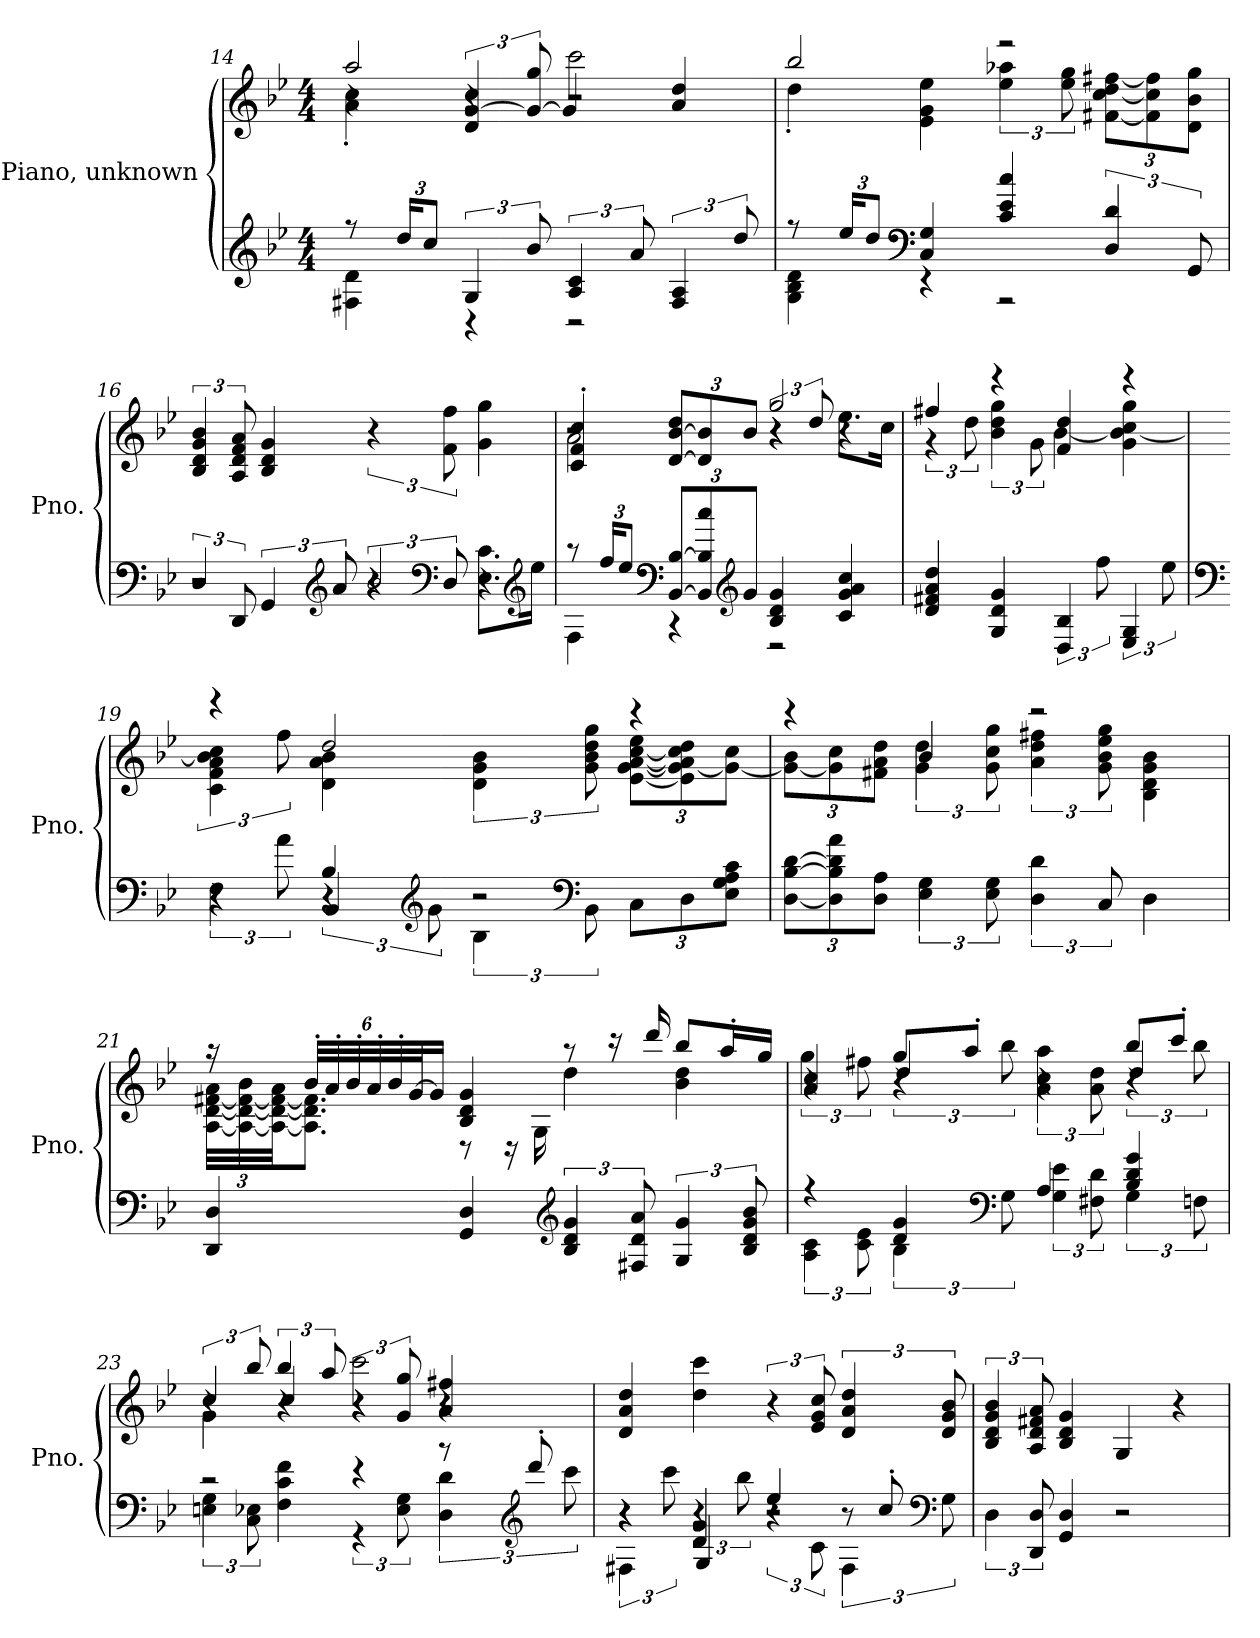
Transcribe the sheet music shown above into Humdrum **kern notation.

**kern	**kern
*part1	*part1
*staff2	*staff1
*I"Piano, unknown	*
*I'Pno.	*
*clefG2	*clefG2
*k[b-e-]	*k[b-e-]
*M4/4	*M4/4
=14	=14
*^	*^
*	*	*	*^
8r	4F#X\ 4d\	2aa/	4a\' 4cc\'	4r
*Xbrackettup	*	*	*	*
24dd/KL	.	.	.	.
12cc/J	.	.	.	.
*brackettup	*	*	*	*
6G/	4r	.	4r	6d/ [6g/ 6cc/
12b-/	.	.	.	12g/_ 12gg/
6A/ 6c/	2r	2r	2ccc\	4g/]
12a/	.	.	.	.
6F#/ 6A/	.	.	.	4a/ 4dd/
12dd/	.	.	.	.
*	*	*	*v	*v
=15	=15	=15	=15
8r	4G\ 4B-\ 4d\	2bb-/	4dd'\
*Xbrackettup	*	*	*
24ee-/KL	.	.	.
12dd/J	.	.	.
*clefF4	*	*	*
4C/ 4G/	4r	.	4e-\ 4g\ 4ee-\
4c/ 4e-/ 4cc/	2r	2r	6ee-\ 6aa-X\
.	.	.	12ee-\ 12gg\
*brackettup	*	*	*Xbrackettup
6D/ 6d/	.	.	[12f#X\ [12cc\ 12dd\ [12ff#X\L
.	.	.	12f#\] 12cc\] 12ff#\]
12GG/	.	.	12d\ 12b-\ 12gg\J
*	*	*v	*v
!!LO:PB:g=z
=16	=16	=16
*	*^	*
*	*	*	*brackettup
2r	2r	6D/	6B-/ 6d/ 6g/ 6b-/
.	.	12DD/	12A/ 12d/ 12f/ 12a/
.	.	6GG/	4B-/ 4d/ 4g/
*clefG2	*	*	*
.	.	12a/	.
2b-/	4r	6r	6r
*clefF4	*	*	*
.	.	12D/	12f\ 12ff\
.	8.E-\ 8.c\L	4r	4g\ 4gg\
*clefG2	*	*	*
.	16ee-\Jk	.	.
*	*v	*v	*
=17	=17	=17
*	*	*^
*	*	*	*^
8r	4F\	2r	2a\	4c/' 4f/' 4cc/'
*Xbrackettup	*	*	*	*
24ff/KL	.	.	.	.
12ee-/J	.	.	.	.
*clefF4	*	*	*	*
*	*	*	*	*Xbrackettup
[12BB-/ [12B-/L	4r	.	.	[12d/ [12b-/ 12dd/L
12BB-/] 12B-/] 12cc/	.	.	.	12d/] 12b-/]
*clefG2	*	*	*	*
12g/J	.	.	.	12b-/J
*	*	*	*	*brackettup
4B-/ 4d/ 4g/	2r	2gg/	4r	6r
.	.	.	.	12dd/
4c/ 4g/ 4a/ 4cc/	.	.	8.ee-\L	4r
.	.	.	16cc\Jk	.
*v	*v	*	*	*
*	*	*v	*v
=18	=18	=18
4d/ 4f#X/ 4a/ 4dd/	4ff#X/	6r
.	.	12dd\
4G/ 4d/ 4g/	4r	6b-\ 6dd\ 6gg\
.	.	12g\
*brackettup	*	*
6D/ 6B-/	4f/ 4dd/	[4b-\
12ff\	.	.
6E-/ 6G/	4r	4g\ 4b-\_ 4cc\ 4gg\
12ee-\	.	.
!!LO:LB:g=z	!!
=19	=19	=19
*clefF4	*	*
*^	*	*
*	*^	*	*
4r	6F\	4r	4r	6c\ 6f\ 6a\ 6b-\] 6cc\
.	12a\	.	.	12ff\
4B-/	6r	4BB-/	2dd/	4d\ 4a\ 4b-\
*clefG2	*	*	*	*
.	12g\	.	.	.
2r	6B-\	2r	.	6d\ 6g\ 6b-\
*clefF4	*	*	*	*
.	12BB-\	.	.	12g\ 12b-\ 12dd\ 12gg\
*	*Xbrackettup	*	*	*Xbrackettup
.	12C\L	.	4r	[12e-\ [12g\ [12a\ [12cc\ 12ee-\L
.	12D\	.	.	12e-\] 12g\_ 12a\] 12cc\] 12dd\
.	12E-\ 12G\ 12A\ 12c\J	.	.	12g\_ 12cc\J
*v	*v	*v	*	*
=20	=20	=20
[12D\ [12B-\ [12d\L	4r	12g\_ 12b-\L
12D\] 12B-\] 12d\] 12a\	.	12g\] 12cc\
12D\ 12A\J	.	12f#X\ 12a\ 12dd\J
*brackettup	*	*brackettup
6E-\ 6G\	4b-/	6g\ 6dd\
12E-\ 12G\	.	12g\ 12cc\ 12gg\
6D\ 6d\	2r	6a\ 6dd\ 6ff#X\
12C/	.	12g\ 12b-\ 12ee-\ 12gg\
4D\	.	4B-\ 4d\ 4g\ 4b-\
!!LO:LB:g=z	!!
=21	=21	=21
*	*	*Xbrackettup
4DD/ 4D/	16r	[48A\ [48d\ [48f#X\ 48a\LLL
.	.	48A\_ 48d\_ 48f#\_ 48b-\
.	.	48A\_ 48d\_ 48f#\_ 48a\JJ
.	48b-'/LLL	8.A\] 8.d\] 8.f#\]J
.	48a'/	.
.	48b-'/	.
.	48a'/	.
.	48b-'/	.
.	[48g/J	.
.	16g/JJ]	.
4GG/ 4D/	4B-/ 4d/ 4g/	8r
.	.	16r
.	.	16G\
*clefG2	*	*
6B-/ 6d/ 6g/	8r	4dd\
.	16r	.
12F#X/ 12d/ 12a/	.	.
.	16ddd/	.
6G/ 6g/	8bb-/L	4b-\ 4dd\
.	16aa'/L	.
12B-/ 12d/ 12g/ 12b-/	.	.
.	16gg/JJ	.
=22	=22	=22
*^	*	*
*	*	*	*brackettup
*	*	*	*^
4r	6A\ 6c\	4a/ 4cc/	6gg\	4r
.	12c\ 12e-\	.	12ff#X\	.
4d/ 4g/	6B-\	8gg/L	6r	4dd/
.	.	8aa'/J	.	.
*clefF4	*	*	*	*
.	12G\	.	12bb-\	.
4A/	6G\ 6e-\	4r	6a\ 6cc\ 6aa\	4r
.	12F#X\ 12d\	.	12a\ 12dd\	.
4B-/ 4d/ 4g/	6G\	8bb-/L	6r	4dd/
.	.	8ccc'/J	.	.
.	12Fn\	.	12bb-\	.
!!LO:LB:g=z	!!	!!
=23	=23	=23	=23	=23
2r	6En\ 6G\	6r	4g\	4cc/
.	12C\ 12E-X\	12bb-/	.	.
.	4F\ 4c\ 4f\	6bb-/	4r	4cc/
.	.	12aa/	.	.
4r	6r	6r	2ccc\	4r
.	12E-\ 12G\	12g/ 12gg/	.	.
8r	6D\ 6d\	4r	.	4a/ 4ff#X/
*clefG2	*	*	*	*
8ddd'/	.	.	.	.
.	12ccc\	.	.	.
*	*	*v	*v	*v
=24	=24	=24
*	*^	*
4r	6F#X\	4r	4d/ 4a/ 4dd/
.	12ccc\	.	.
4d/ 4g/	6r	4G/	4dd\ 4ccc\
.	12bb-\	.	.
4ee-/	6r	2r	6r
.	12c\	.	12e-/ 12g/ 12cc/
8r	6F#\	.	6d/ 6a/ 6dd/
8cc'/	.	.	.
*clefF4	*	*	*
.	12G\	.	12d/ 12g/ 12b-/
*v	*v	*v	*
=25	=25
6D\	6B-/ 6d/ 6g/ 6b-/
12DD/ 12D/	12A/ 12d/ 12f#X/ 12a/
4GG/ 4D/	4B-/ 4d/ 4g/
2r	4G/
.	4r
=	=
*-	*-
